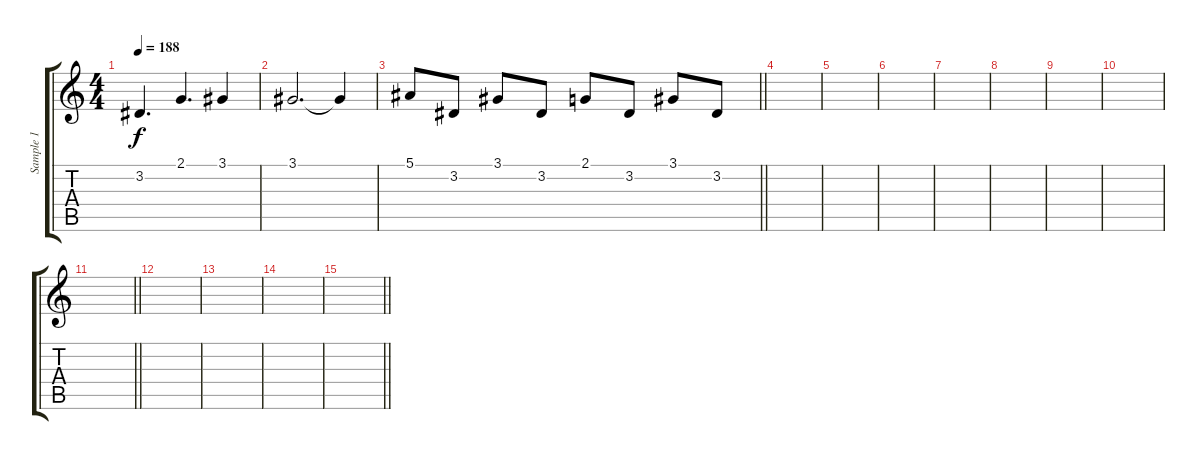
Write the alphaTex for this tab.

\track ("Sample 1" "Sample 1") {instrument lead2sawtooth}
\staff {score tabs}
\tuning (F4 C4 Ab3 Eb3 Bb2 F2) {hide}
\ts (4 4)
\tempo 188
\clef g2
\ks c
3.2.4{d dy f} 2.1.4{d} 3.1.4 |
3.1.2{d} 3.1{t}.4 |
\barLineRight lightlight
5.1.8 3.2.8 3.1.8 3.2.8 2.1.8 3.2.8 3.1.8 3.2.8 |
\section ("" " ")
|
|
|
|
|
|
|
\barLineRight lightlight
|
\section ("" " ")
|
|
|
\barLineRight lightlight
